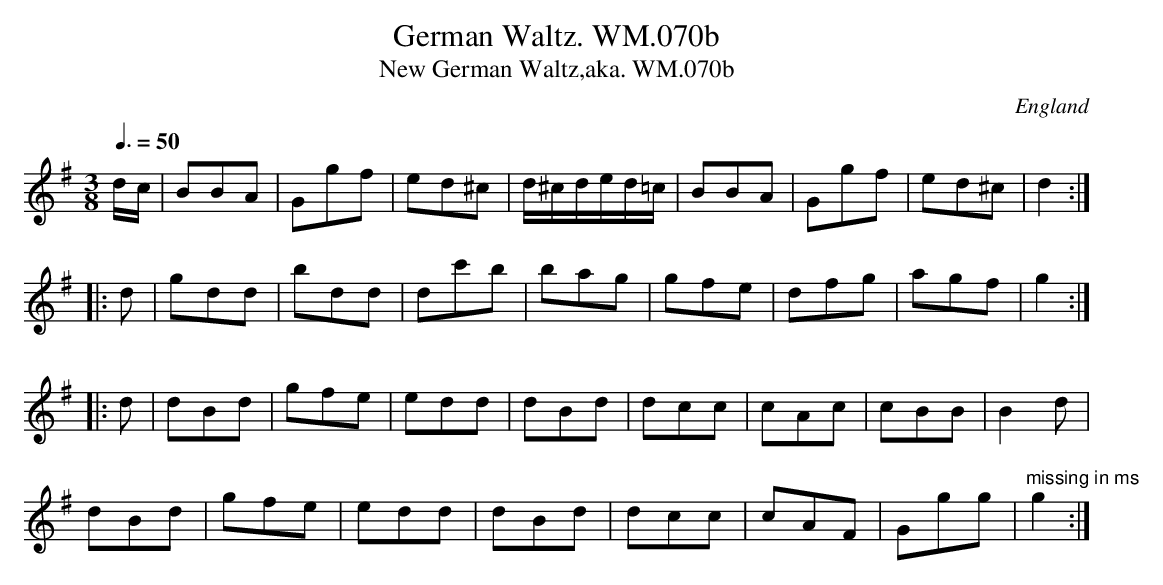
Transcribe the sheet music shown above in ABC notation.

X:1
T:German Waltz. WM.070b
T:New German Waltz,aka. WM.070b
L:1/8
M:3/8
O:England
Q:3/8=50
K:G
d/c/|BBA|Ggf|ed^c|d/^c/d/e/d/=c/|BBA|Ggf|ed^c|d2:|!
|:d|gdd|bdd|dc'b|bag|gfe|dfg|agf|g2:|!
|:d|dBd|gfe|edd|dBd|dcc|cAc|cBB|B2d|!
dBd|gfe|edd|dBd|dcc|cAF|Ggg|"missing in ms"g2:|
